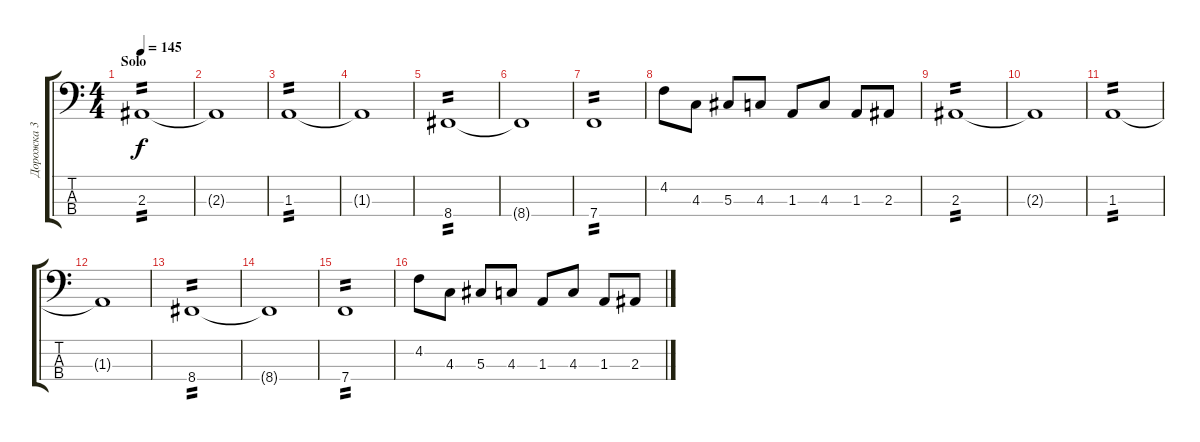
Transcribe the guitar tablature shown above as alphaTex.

\track ("Дорожка 3" "Дорожка 3") {instrument electricbassfinger}
\staff {score tabs}
\tuning (Gb2 Db2 Ab1 Bb0) {hide}
\ts (4 4)
\section ("" "Solo")
\tempo 145
\clef f4
\ks c
2.3.1{tp 2 dy f} |
2.3{t}.1 |
1.3.1{tp 2} |
1.3{t}.1 |
8.4.1{tp 2} |
8.4{t}.1 |
7.4.1{tp 2} |
4.2.8 4.3.8 5.3.8 4.3.8 1.3.8 4.3.8 1.3.8 2.3.8 |
2.3.1{tp 2} |
2.3{t}.1 |
1.3.1{tp 2} |
1.3{t}.1 |
8.4.1{tp 2} |
8.4{t}.1 |
7.4.1{tp 2} |
4.2.8 4.3.8 5.3.8 4.3.8 1.3.8 4.3.8 1.3.8 2.3.8
